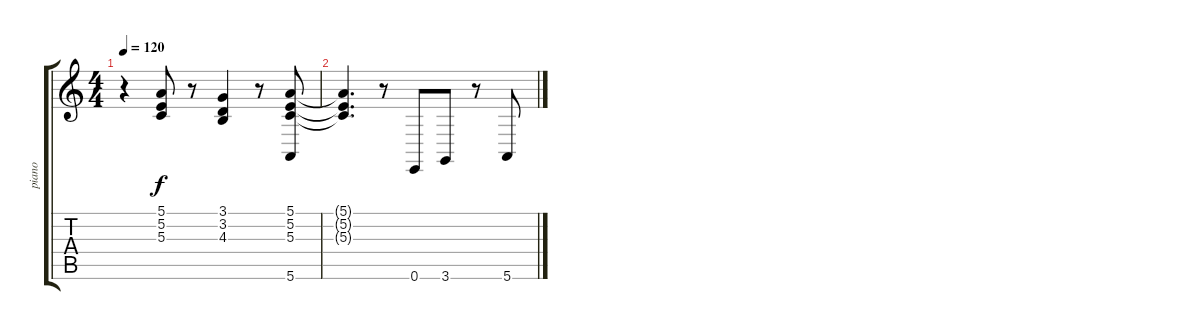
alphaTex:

\track ("piano" "piano") {instrument brightacousticpiano}
\staff {score tabs}
\tuning (E4 B3 G3 D3 A2 E2) {hide}
\ts (4 4)
\tempo 120
\clef g2
\ks c
r.4{dy f} (5.1 5.2 5.3).8 r.8 (3.1 3.2 4.3).4 r.8 (5.1 5.2 5.3 5.6{t}).8 |
(5.1{t} 5.2{t} 5.3{t}).4{d} r.8 0.6.8 3.6.8 r.8 5.6.8
